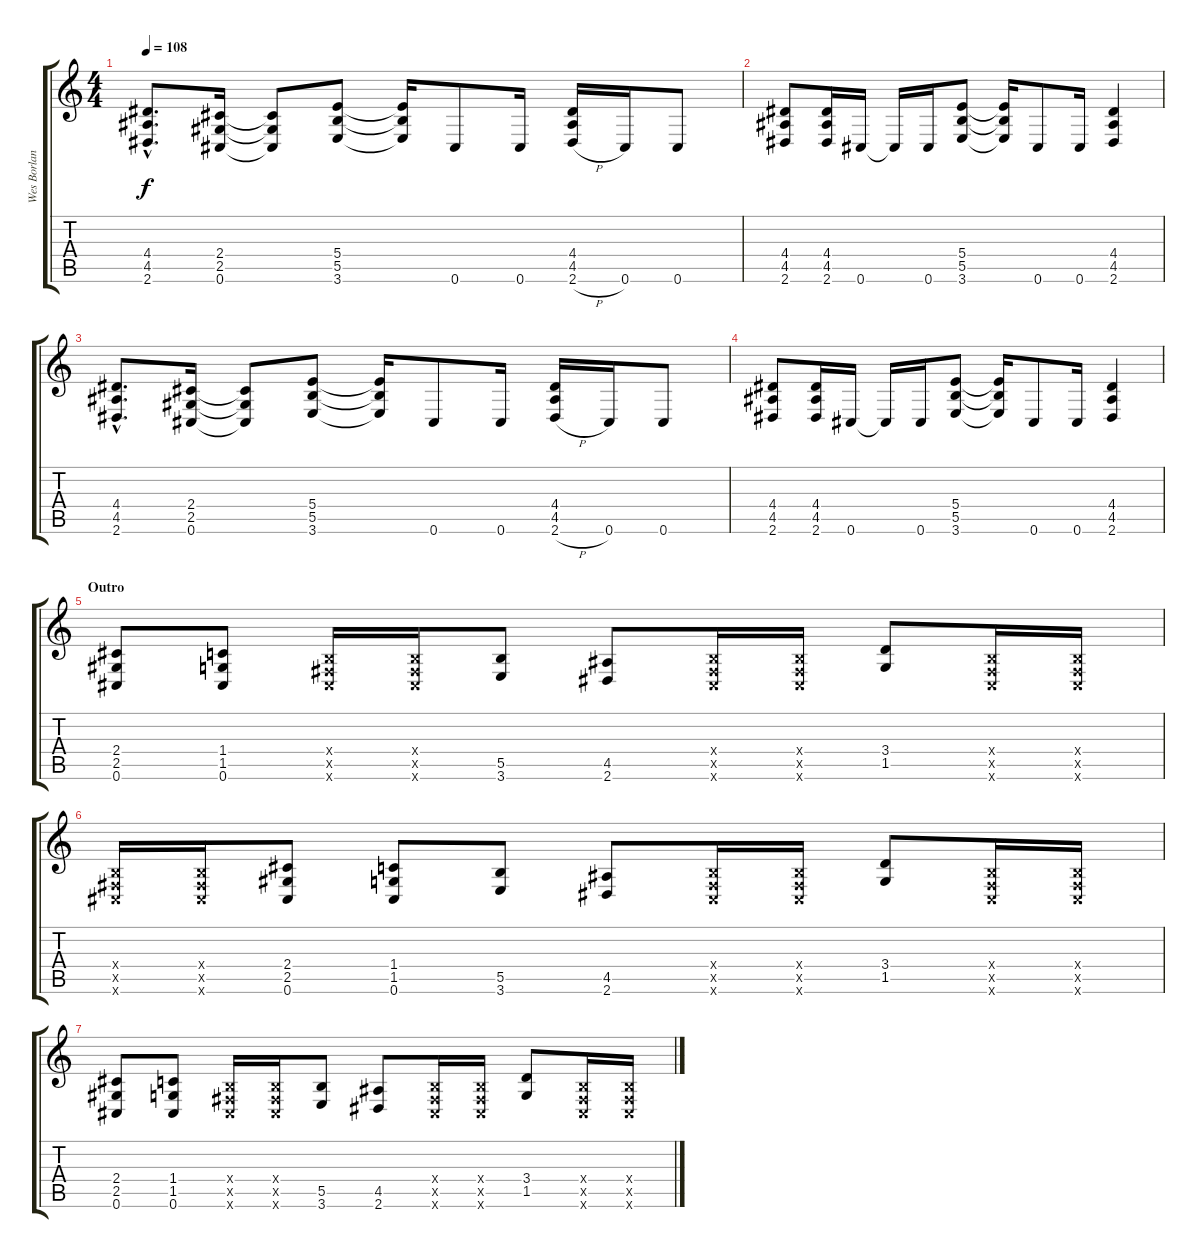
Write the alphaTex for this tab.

\track ("Wes Borland" "Wes Borlan") {instrument distortionguitar}
\staff {score tabs}
\tuning (Db4 Ab3 E3 B2 Gb2 Db2) {hide}
\ts (4 4)
\tempo 108
\clef g2
\ks c
(4.4{hac} 4.5{hac} 2.6{hac}).8{d dy f} (2.4 2.5 0.6).16 (2.4{t} 2.5{t} 0.6{t}).8 (5.4 5.5 3.6).8 (5.4{t} 5.5{t} 3.6{t}).16 0.6.8 0.6.16 (4.4 4.5 2.6{h}).16 0.6.16 0.6.8 |
(4.4 4.5 2.6).8 (4.4 4.5 2.6).16 0.6.16 0.6{t}.16 0.6.16 (5.4 5.5 3.6).8 (5.4{t} 5.5{t} 3.6{t}).16 0.6.8 0.6.16 (4.4 4.5 2.6).4 |
(4.4{hac} 4.5{hac} 2.6{hac}).8{d} (2.4 2.5 0.6).16 (2.4{t} 2.5{t} 0.6{t}).8 (5.4 5.5 3.6).8 (5.4{t} 5.5{t} 3.6{t}).16 0.6.8 0.6.16 (4.4 4.5 2.6{h}).16 0.6.16 0.6.8 |
(4.4 4.5 2.6).8 (4.4 4.5 2.6).16 0.6.16 0.6{t}.16 0.6.16 (5.4 5.5 3.6).8 (5.4{t} 5.5{t} 3.6{t}).16 0.6.8 0.6.16 (4.4 4.5 2.6).4 |
\section ("" "Outro")
(2.4 2.5 0.6).8 (1.4 1.5 0.6).8 (0.4{x} 0.5{x} 0.6{x}).16 (0.4{x} 0.5{x} 0.6{x}).16 (5.5 3.6).8 (4.5 2.6).8 (0.4{x} 0.5{x} 0.6{x}).16 (0.4{x} 0.5{x} 0.6{x}).16 (3.4 1.5).8 (0.4{x} 0.5{x} 0.6{x}).16 (0.4{x} 0.5{x} 0.6{x}).16 |
(0.4{x} 0.5{x} 0.6{x}).16 (0.4{x} 0.5{x} 0.6{x}).16 (2.4 2.5 0.6).8 (1.4 1.5 0.6).8 (5.5 3.6).8 (4.5 2.6).8 (0.4{x} 0.5{x} 0.6{x}).16 (0.4{x} 0.5{x} 0.6{x}).16 (3.4 1.5).8 (0.4{x} 0.5{x} 0.6{x}).16 (0.4{x} 0.5{x} 0.6{x}).16 |
(2.4 2.5 0.6).8 (1.4 1.5 0.6).8 (0.4{x} 0.5{x} 0.6{x}).16 (0.4{x} 0.5{x} 0.6{x}).16 (5.5 3.6).8 (4.5 2.6).8 (0.4{x} 0.5{x} 0.6{x}).16 (0.4{x} 0.5{x} 0.6{x}).16 (3.4 1.5).8 (0.4{x} 0.5{x} 0.6{x}).16 (0.4{x} 0.5{x} 0.6{x}).16
